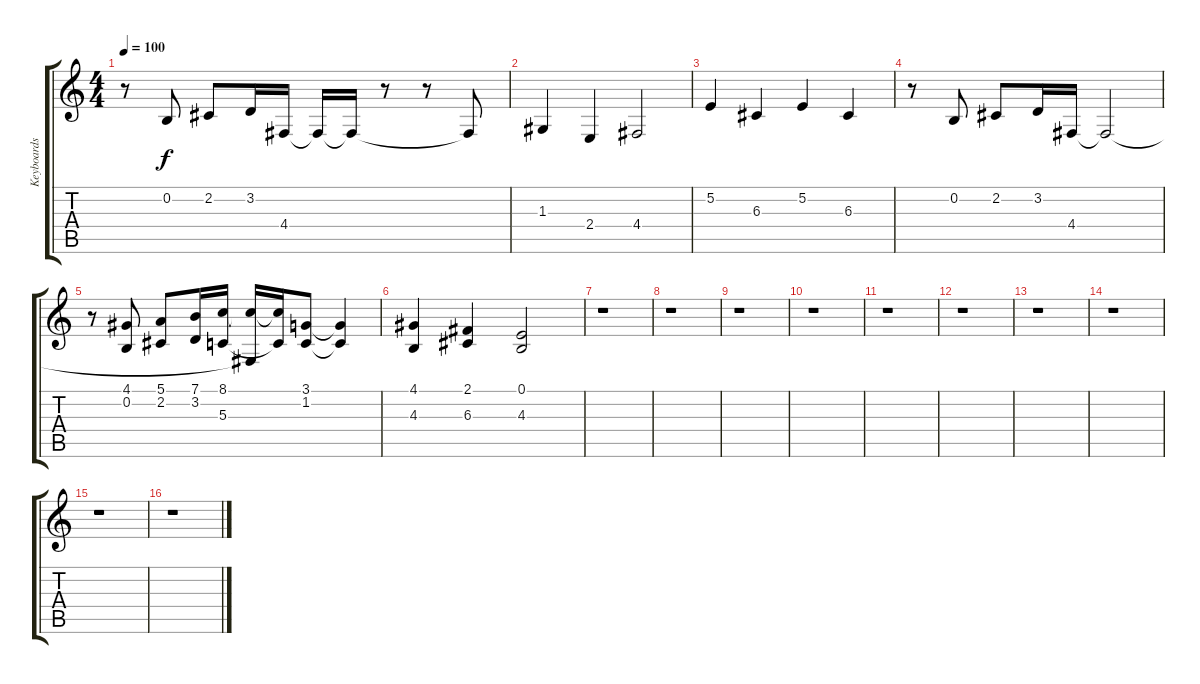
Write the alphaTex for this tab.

\track ("Keyboards" "Keyboards") {instrument stringensemble1}
\staff {score tabs}
\tuning (E4 B3 G3 D3 A2 E2) {hide}
\ts (4 4)
\tempo 100
\clef g2
\ks c
r.8{dy f} 0.2.8 2.2.8 3.2.16 4.4.16 4.4{t}.16 4.4{t}.16 r.8 r.8 4.4{t}.8 |
1.3.4 2.4.4 4.4.2 |
5.2.4 6.3.4 5.2.4 6.3.4 |
r.8 0.2.8 2.2.8 3.2.16 4.4.16 4.4{t}.2 |
r.8 (4.1 0.2).8 (5.1 2.2).8 (7.1 3.2).16 (8.1 5.3).16 (8.1{t} 4.4{t}).16 (8.1{t} 5.3{t}).16 (3.1 1.2).8 (3.1{t} 1.2{t}).4 |
(4.1 4.3).4 (2.1 6.3).4 (0.1 4.3).2 |
r.1 |
r.1 |
r.1 |
r.1 |
r.1 |
r.1 |
r.1 |
r.1 |
r.1 |
r.1
